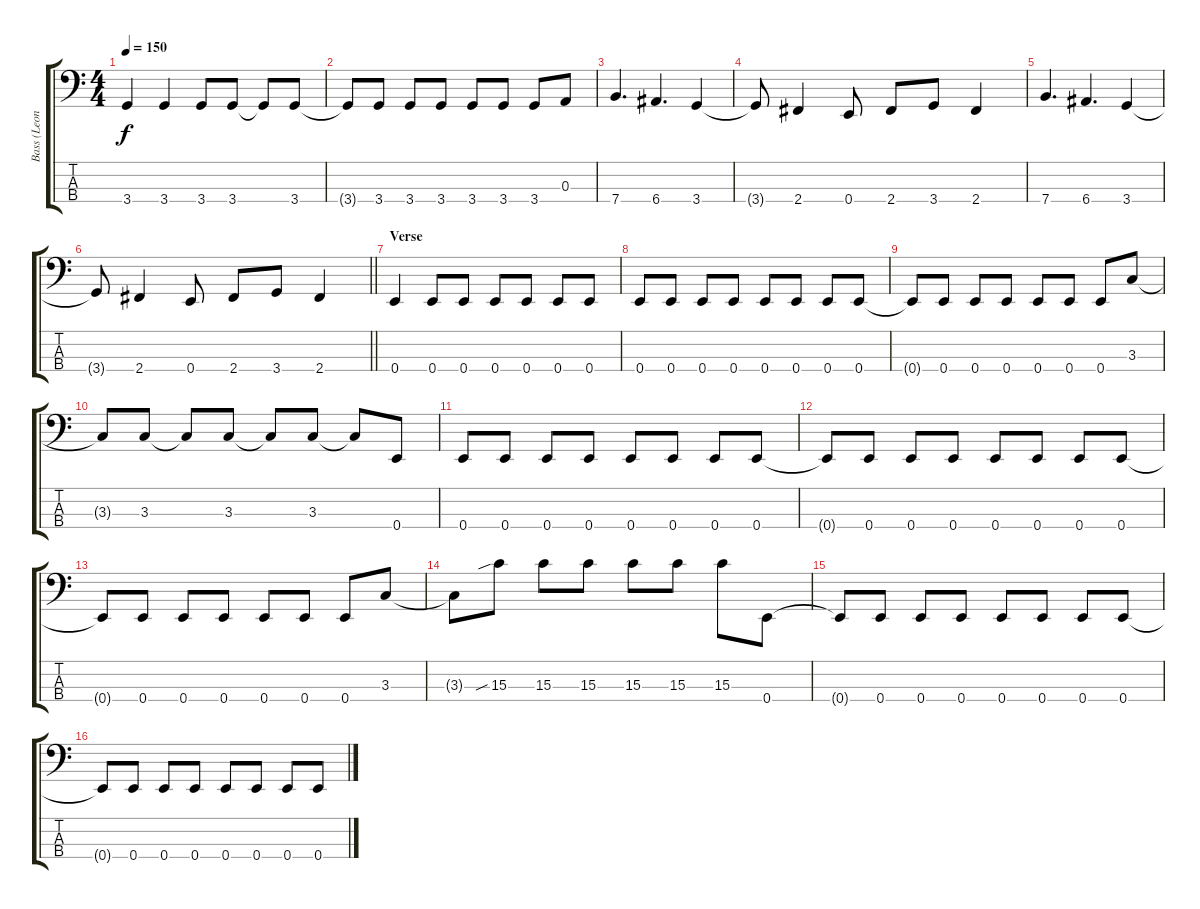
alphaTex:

\track ("Bass (Leon)" "Bass (Leon") {instrument electricbassfinger}
\staff {score tabs}
\tuning (G2 D2 A1 E1) {hide}
\ts (4 4)
\tempo 150
\clef f4
\ks c
3.4.4{dy f} 3.4.4 3.4.8 3.4.8 3.4{t}.8 3.4.8 |
3.4{t}.8 3.4.8 3.4.8 3.4.8 3.4.8 3.4.8 3.4.8 0.3.8 |
7.4.4{d} 6.4.4{d} 3.4.4 |
3.4{t}.8 2.4.4 0.4.8 2.4.8 3.4.8 2.4.4 |
7.4.4{d} 6.4.4{d} 3.4.4 |
\barLineRight lightlight
3.4{t}.8 2.4.4 0.4.8 2.4.8 3.4.8 2.4.4 |
\section ("" "Verse")
0.4.4 0.4.8 0.4.8 0.4.8 0.4.8 0.4.8 0.4.8 |
0.4.8 0.4.8 0.4.8 0.4.8 0.4.8 0.4.8 0.4.8 0.4.8 |
0.4{t}.8 0.4.8 0.4.8 0.4.8 0.4.8 0.4.8 0.4.8 3.3.8 |
3.3{t}.8 3.3.8 3.3{t}.8 3.3.8 3.3{t}.8 3.3.8 3.3{t}.8 0.4.8 |
0.4.8 0.4.8 0.4.8 0.4.8 0.4.8 0.4.8 0.4.8 0.4.8 |
0.4{t}.8 0.4.8 0.4.8 0.4.8 0.4.8 0.4.8 0.4.8 0.4.8 |
0.4{t}.8 0.4.8 0.4.8 0.4.8 0.4.8 0.4.8 0.4.8 3.3.8 |
3.3{t}.8 15.3{sib}.8 15.3.8 15.3.8 15.3.8 15.3.8 15.3.8 0.4.8 |
0.4{t}.8 0.4.8 0.4.8 0.4.8 0.4.8 0.4.8 0.4.8 0.4.8 |
0.4{t}.8 0.4.8 0.4.8 0.4.8 0.4.8 0.4.8 0.4.8 0.4.8
